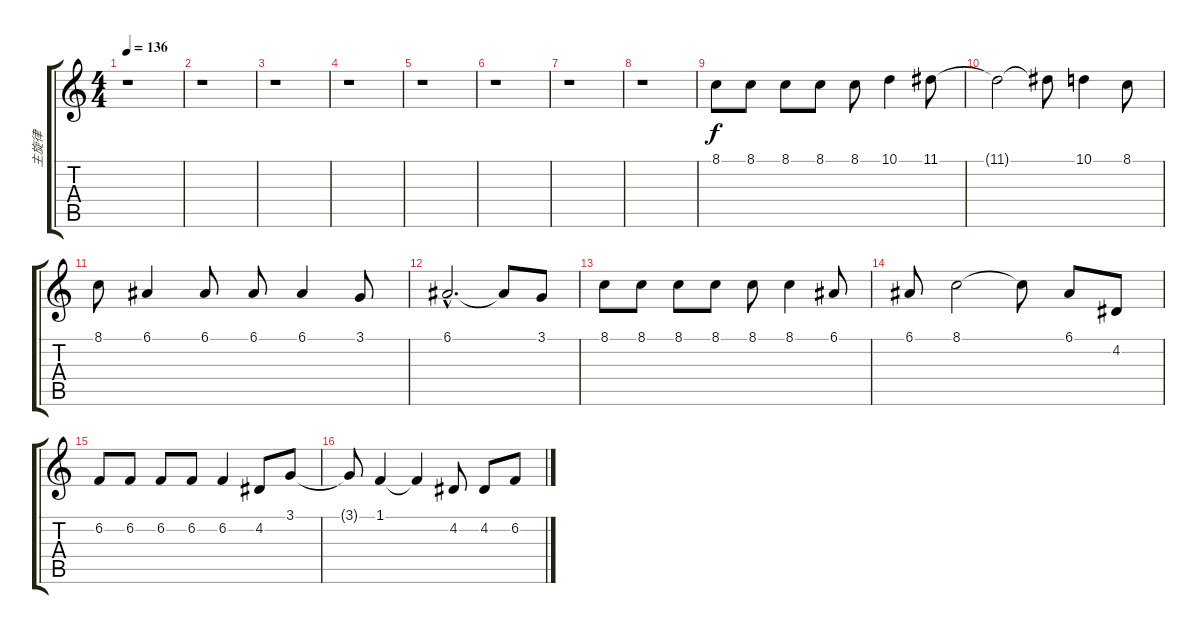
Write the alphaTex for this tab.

\track ("主旋律" "主旋律") {instrument acousticgrandpiano}
\staff {score tabs}
\tuning (E4 B3 G3 D3 A2 E2) {hide}
\ts (4 4)
\tempo 136
\clef g2
\ks c
r.1{dy f instrument acousticgrandpiano} |
r.1 |
r.1 |
r.1 |
r.1 |
r.1 |
r.1 |
r.1 |
8.1.8 8.1.8 8.1.8 8.1.8 8.1.8 10.1.4 11.1.8 |
11.1{t}.2 11.1{t}.8 10.1.4 8.1.8 |
8.1.8 6.1.4 6.1.8 6.1.8 6.1.4 3.1.8 |
6.1{hac}.2{d} 6.1{t}.8 3.1.8 |
8.1.8 8.1.8 8.1.8 8.1.8 8.1.8 8.1.4 6.1.8 |
6.1.8 8.1.2 8.1{t}.8 6.1.8 4.2.8 |
6.2.8 6.2.8 6.2.8 6.2.8 6.2.4 4.2.8 3.1.8 |
3.1{t}.8 1.1.4 1.1{t}.4 4.2.8 4.2.8 6.2.8
